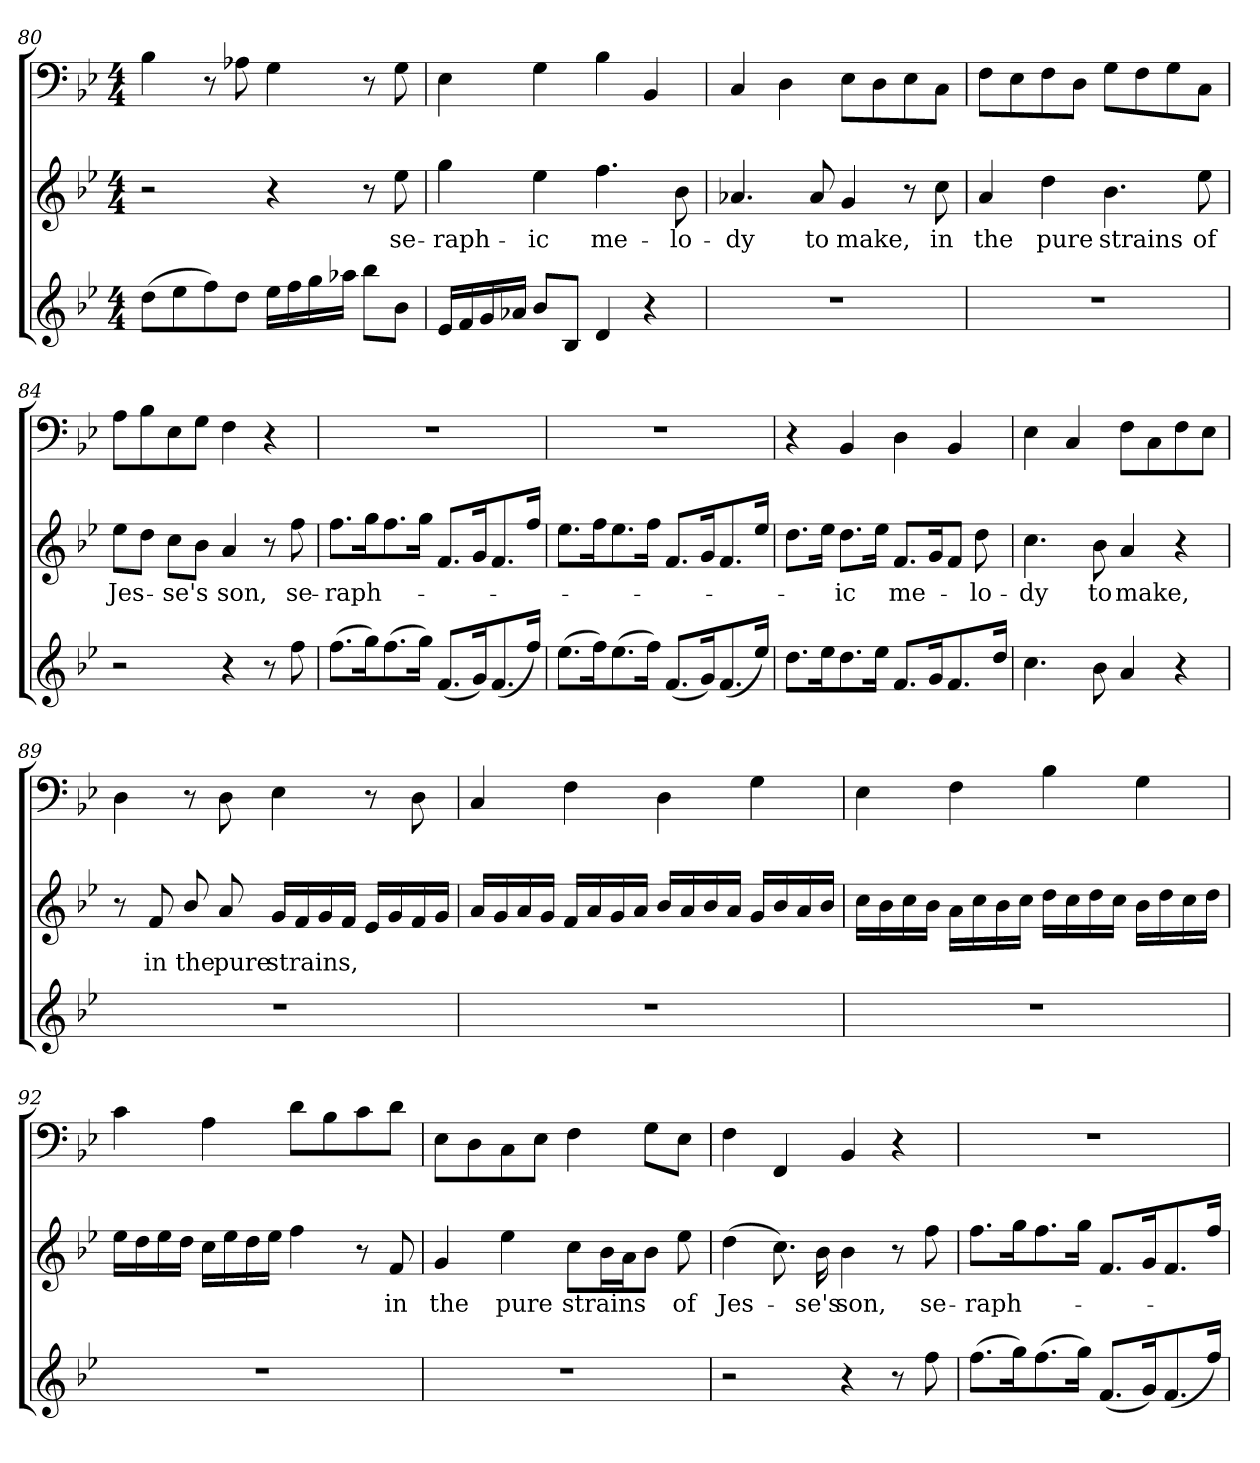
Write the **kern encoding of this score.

**kern	**kern	**text	**kern
*part3	*part2	*part2	*part1
*staff3	*staff2	*staff2	*staff1
*clefG2	*clefG2	*	*clefF4
*k[b-e-]	*k[b-e-]	*	*k[b-e-]
*B-:	*B-:	*	*B-:
*M4/4	*M4/4	*	*M4/4
=80	=80	=80	=80
(8dd\L	2r	.	4B-\
8ee-\	.	.	.
8ff\)	.	.	8r
8dd\J	.	.	8A-X\
16ee-\LL	4r	.	4G\
16ff\	.	.	.
16gg\	.	.	.
16aa-X\JJ	.	.	.
8bb-\L	8r	.	8r
8b-\J	8ee-\	se-	8G\
=81	=81	=81	=81
16e-/LL	4gg\	-raph-	4E-\
16f/	.	.	.
16g/	.	.	.
16a-X/JJ	.	.	.
8b-/L	4ee-\	-ic	4G\
8B-/J	.	.	.
4d/	4.ff\	me-	4B-\
4r	.	.	4BB-/
.	8b-\	-lo-	.
=82	=82	=82	=82
1r	4.a-X/	-dy	4C/
.	.	.	4D\
.	8a-/	to	.
.	4g/	make,	8E-\L
.	.	.	8D\
.	8r	.	8E-\
.	8cc\	in	8C\J
=83	=83	=83	=83
1r	4a/	the	8F\L
.	.	.	8E-\
.	4dd\	pure	8F\
.	.	.	8D\J
.	4.b-\	strains	8G\L
.	.	.	8F\
.	.	.	8G\
.	8ee-\	of	8C\J
=84	=84	=84	=84
2r	8ee-\L	Jes-	8A\L
.	8dd\J	.	8B-\
.	8cc\L	-se's	8E-\
.	8b-\J	.	8G\J
4r	4a/	son,	4F\
8r	8r	.	4r
8ff\	8ff\	se-	.
=85	=85	=85	=85
(8.ff\L	8.ff\L	-raph-	1r
16gg\K)	16gg\K	.	.
(8.ff\	8.ff\	.	.
16gg\Jk)	16gg\Jk	.	.
(8.f/L	8.f/L	.	.
16g/K)	16g/K	.	.
(8.f/	8.f/	.	.
16ff/Jk)	16ff/Jk	.	.
=86	=86	=86	=86
(8.ee-\L	8.ee-\L	.	1r
16ff\K)	16ff\K	.	.
(8.ee-\	8.ee-\	.	.
16ff\Jk)	16ff\Jk	.	.
(8.f/L	8.f/L	.	.
16g/K)	16g/K	.	.
(8.f/	8.f/	.	.
16ee-/Jk)	16ee-/Jk	.	.
=87	=87	=87	=87
8.dd\L	8.dd\L	.	4r
16ee-\K	16ee-\Jk	.	.
8.dd\	8.dd\L	-ic	4BB-/
16ee-\Jk	16ee-\Jk	.	.
8.f/L	8.f/L	me-	4D\
16g/K	16g/K	.	.
8.f/	8f/J	.	4BB-/
.	8dd\	-lo-	.
16dd/Jk	.	.	.
=88	=88	=88	=88
4.cc\	4.cc\	-dy	4E-\
.	.	.	4C/
8b-\	8b-\	to	.
4a/	4a/	make,	8F\L
.	.	.	8C\
4r	4r	.	8F\
.	.	.	8E-\J
=89	=89	=89	=89
1r	8r	.	4D\
.	8f/	in	.
.	8b-/	the	8r
.	8a/	pure	8D\
.	16g/LL	strains,	4E-\
.	16f/	.	.
.	16g/	.	.
.	16f/JJ	.	.
.	16e-/LL	.	8r
.	16g/	.	.
.	16f/	.	8D\
.	16g/JJ	.	.
=90	=90	=90	=90
1r	16a/LL	.	4C/
.	16g/	.	.
.	16a/	.	.
.	16g/JJ	.	.
.	16f/LL	.	4F\
.	16a/	.	.
.	16g/	.	.
.	16a/JJ	.	.
.	16b-/LL	.	4D\
.	16a/	.	.
.	16b-/	.	.
.	16a/JJ	.	.
.	16g/LL	.	4G\
.	16b-/	.	.
.	16a/	.	.
.	16b-/JJ	.	.
=91	=91	=91	=91
1r	16cc\LL	.	4E-\
.	16b-\	.	.
.	16cc\	.	.
.	16b-\JJ	.	.
.	16a\LL	.	4F\
.	16cc\	.	.
.	16b-\	.	.
.	16cc\JJ	.	.
.	16dd\LL	.	4B-\
.	16cc\	.	.
.	16dd\	.	.
.	16cc\JJ	.	.
.	16b-\LL	.	4G\
.	16dd\	.	.
.	16cc\	.	.
.	16dd\JJ	.	.
=92	=92	=92	=92
1r	16ee-\LL	.	4c\
.	16dd\	.	.
.	16ee-\	.	.
.	16dd\JJ	.	.
.	16cc\LL	.	4A\
.	16ee-\	.	.
.	16dd\	.	.
.	16ee-\JJ	.	.
.	4ff\	.	8d\L
.	.	.	8B-\
.	8r	.	8c\
.	8f/	in	8d\J
=93	=93	=93	=93
1r	4g/	the	8E-\L
.	.	.	8D\
.	4ee-\	pure	8C\
.	.	.	8E-\J
.	8cc\L	strains	4F\
.	16b-\L	.	.
.	16a\J	.	.
.	8b-\J	.	8G\L
.	8ee-\	of	8E-\J
=94	=94	=94	=94
2r	(4dd\	Jes-	4F\
.	8.cc\)	.	4FF/
.	16b-\	-se's	.
4r	4b-\	son,	4BB-/
8r	8r	.	4r
8ff\	8ff\	se-	.
=95	=95	=95	=95
(8.ff\L	8.ff\L	-raph-	1r
16gg\K)	16gg\K	.	.
(8.ff\	8.ff\	.	.
16gg\Jk)	16gg\Jk	.	.
(8.f/L	8.f/L	.	.
16g/K)	16g/K	.	.
(8.f/	8.f/	.	.
16ff/Jk)	16ff/Jk	.	.
=	=	=	=
*-	*-	*-	*-
